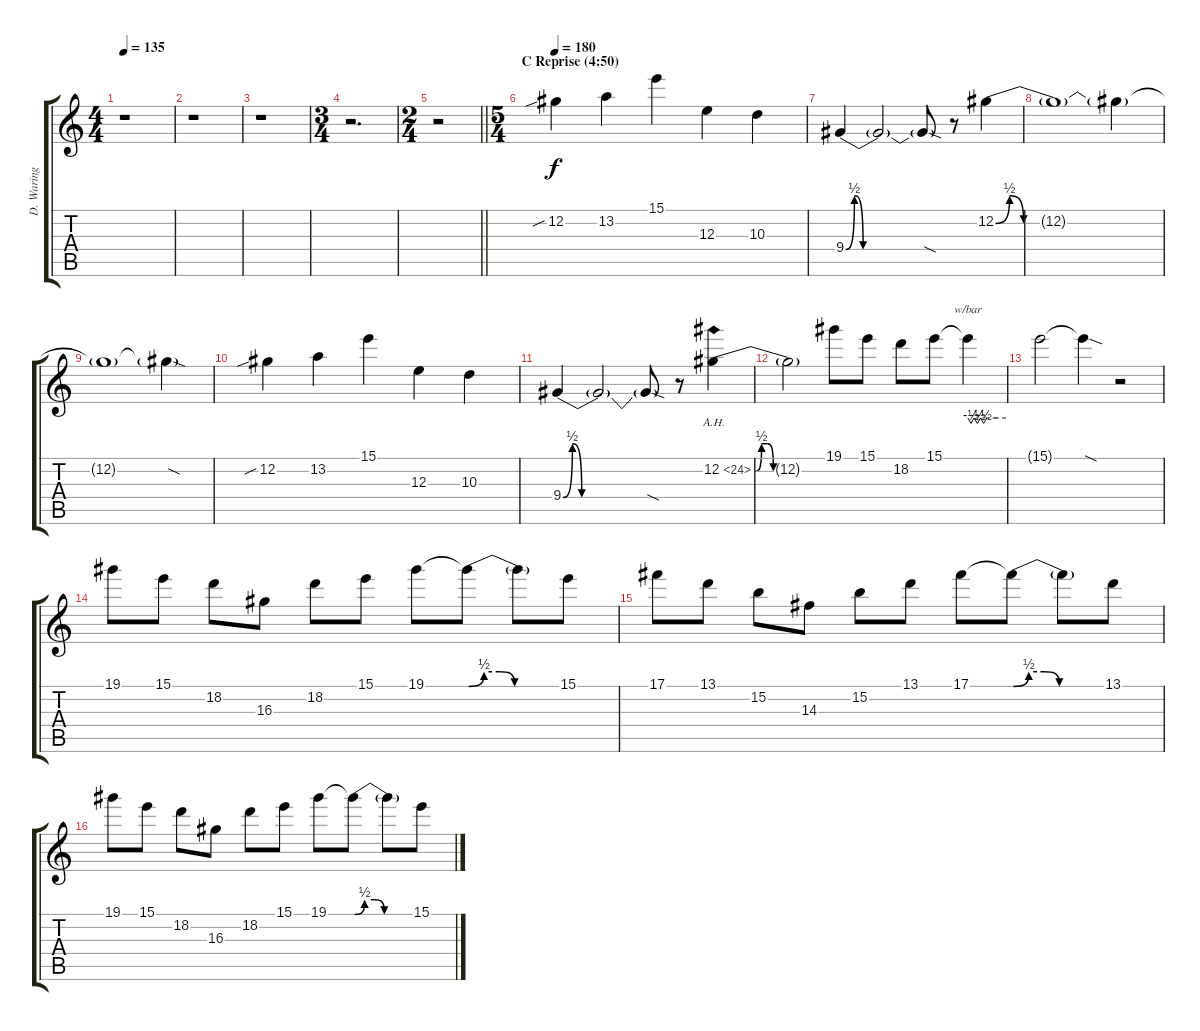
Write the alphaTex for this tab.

\track ("D. Waring Gtr. Lead" "D. Waring ") {instrument distortionguitar}
\staff {score tabs}
\tuning (Db4 Ab3 E3 B2 Gb2 Db2) {hide}
\ts (4 4)
\tempo 135
\clef g2
\ks c
r.1{dy f} |
r.1 |
r.1 |
\ts (3 4)
r.2{d} |
\ts (2 4)
\barLineRight lightlight
r.2 |
\ts (5 4)
\section ("" "C Reprise (4:50)")
\tempo 180
12.2{sib}.4 13.2.4 15.1.4 12.3.4 10.3.4 |
9.4{be (custom 0 0 5 2 10 0 15 0 30 0 60 0)}.4 9.4{t}.2 9.4{sod t}.8 r.8 12.2{be (custom 0 0 5 2 10 0 15 0 30 0 60 0)}.4 |
12.2{t}.1 12.2{t}.4 |
12.2{t}.1 12.2{sod t}.4 |
12.2{sib}.4 13.2.4 15.1.4 12.3.4 10.3.4 |
9.4{be (custom 0 0 5 2 10 0 15 0 30 0 60 0)}.4 9.4{t}.2 9.4{sod t}.8 r.8 12.2{be (custom 0 0 5 2 10 2 15 0 30 0 60 0) ah 12}.4 |
12.2{t}.2 19.1.8 15.1.8 18.2.8 15.1.8 15.1{t}.4{tbe (custom default 0 0 5 -2 10 0 15 -2 20 0 25 -2 30 0 45 0 60 0)} |
15.1{t}.2 15.1{sod t}.4 r.2 |
19.1.8 15.1.8 18.2.8 16.3.8 18.2.8 15.1.8 19.1.8 19.1{be (custom 0 0 10 2 20 2 30 0 60 0) t}.8 19.1{t}.8 15.1.8 |
17.1.8 13.1.8 15.2.8 14.3.8 15.2.8 13.1.8 17.1.8 17.1{be (custom 0 0 10 2 20 2 30 0 60 0) t}.8 17.1{t}.8 13.1.8 |
19.1.8 15.1.8 18.2.8 16.3.8 18.2.8 15.1.8 19.1.8 19.1{be (custom 0 0 10 2 20 2 30 0 60 0) t}.8 19.1{t}.8 15.1.8
